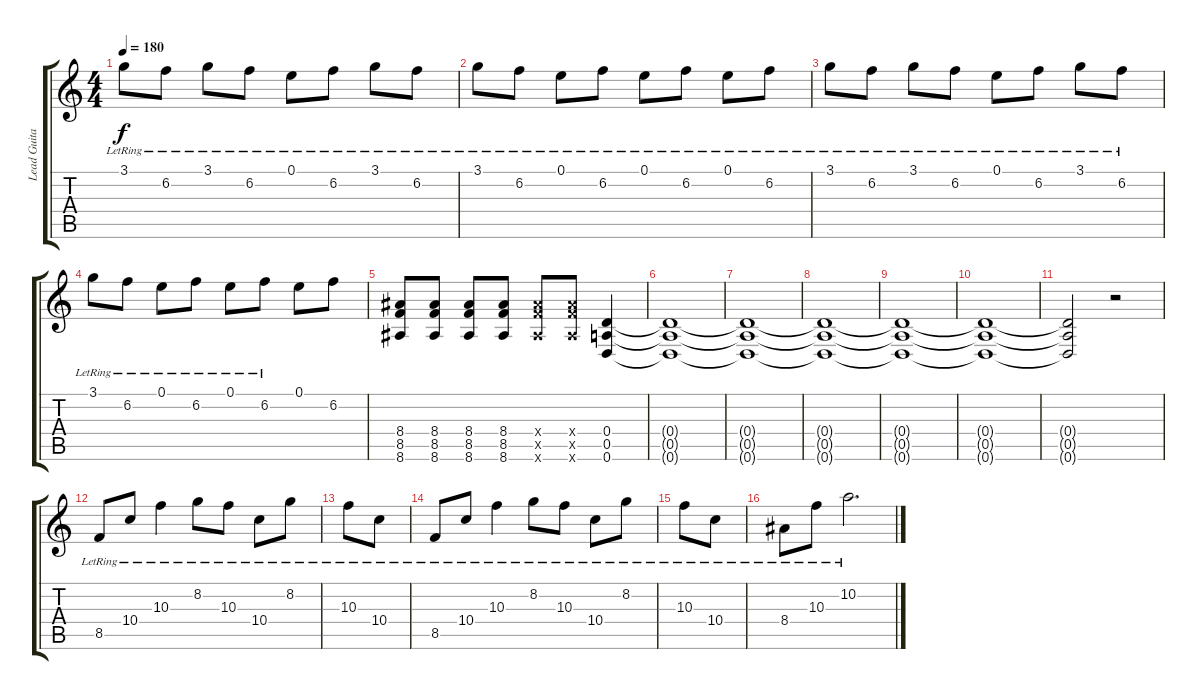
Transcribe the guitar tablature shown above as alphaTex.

\track ("Lead Guitar" "Lead Guita") {instrument electricguitarclean}
\staff {score tabs}
\tuning (E4 B3 G3 D3 A2 D2) {hide}
\ts (4 4)
\tempo 180
\clef g2
\ks c
3.1{lr}.8{dy f} 6.2{lr}.8 3.1{lr}.8 6.2{lr}.8 0.1{lr}.8 6.2{lr}.8 3.1{lr}.8 6.2{lr}.8 |
3.1{lr}.8 6.2{lr}.8 0.1{lr}.8 6.2{lr}.8 0.1{lr}.8 6.2{lr}.8 0.1{lr}.8 6.2{lr}.8 |
3.1{lr}.8 6.2{lr}.8 3.1{lr}.8 6.2{lr}.8 0.1{lr}.8 6.2{lr}.8 3.1{lr}.8 6.2{lr}.8 |
3.1{lr}.8 6.2{lr}.8 0.1{lr}.8 6.2{lr}.8 0.1{lr}.8 6.2{lr}.8 0.1.8 6.2.8 |
(8.4 8.5 8.6).8 (8.4 8.5 8.6).8 (8.4 8.5 8.6).8 (8.4 8.5 8.6).8 (8.4{x} 8.5{x} 8.6{x}).8 (8.4{x} 8.5{x} 8.6{x}).8 (0.4 0.5 0.6).4 |
(0.4{t} 0.5{t} 0.6{t}).1 |
(0.4{t} 0.5{t} 0.6{t}).1 |
(0.4{t} 0.5{t} 0.6{t}).1 |
(0.4{t} 0.5{t} 0.6{t}).1 |
(0.4{t} 0.5{t} 0.6{t}).1 |
(0.4{t} 0.5{t} 0.6{t}).2 r.2 |
8.5{lr}.8{instrument electricguitarclean} 10.4{lr}.8 10.3{lr}.4 8.2{lr}.8 10.3{lr}.8 10.4{lr}.8 8.2{lr}.8 |
10.3{lr}.8 10.4{lr}.8 |
8.5{lr}.8{instrument electricguitarclean} 10.4{lr}.8 10.3{lr}.4 8.2{lr}.8 10.3{lr}.8 10.4{lr}.8 8.2{lr}.8 |
10.3{lr}.8 10.4{lr}.8 |
8.4{lr}.8 10.3{lr}.8 10.2{lr}.2{d}
